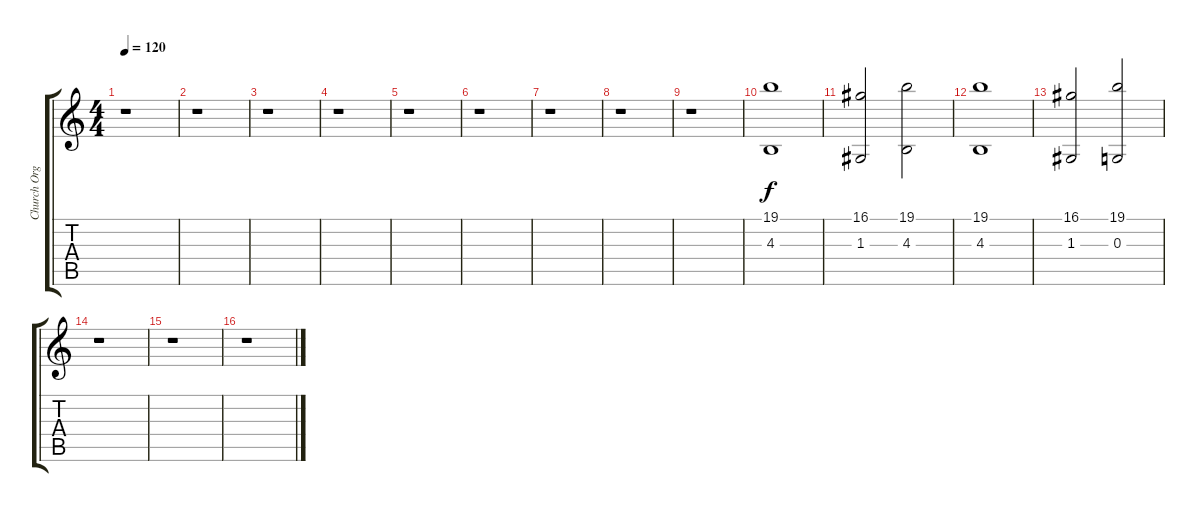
\track ("Church Organ" "Church Org") {instrument churchorgan}
\staff {score tabs}
\tuning (E4 B3 G3 D3 A2 E2) {hide}
\ts (4 4)
\tempo 120
\clef g2
\ks c
r.1{dy f} |
r.1 |
r.1 |
r.1 |
r.1 |
r.1 |
r.1 |
r.1 |
r.1 |
(19.1 4.3).1 |
(16.1 1.3).2 (19.1 4.3).2 |
(19.1 4.3).1 |
(16.1 1.3).2 (19.1 0.3).2 |
r.1 |
r.1 |
r.1
